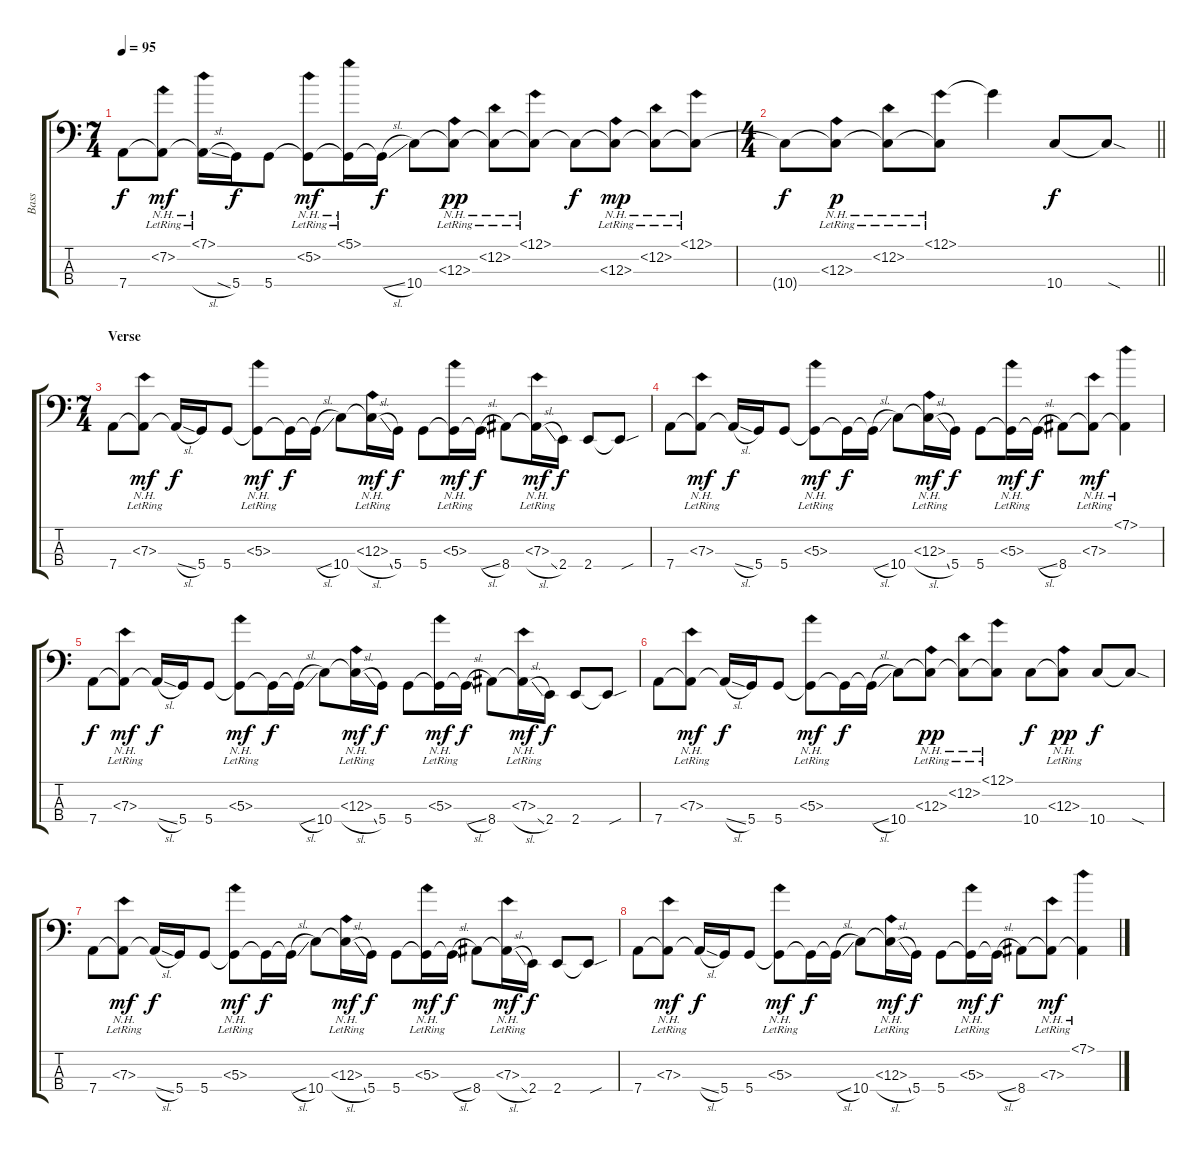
\track ("Bass" "Bass") {instrument electricbassfinger}
\staff {score tabs}
\tuning (G2 D2 A1 D1) {hide}
\ts (7 4)
\tempo 95
\clef f4
\ks c
7.4.8{dy f} (7.2{nh lr} 7.4{t}).8{dy mf} (7.1{nh lr} 7.4{sl t}).16 5.4.16{dy f} 5.4.8 (5.2{nh lr} 5.4{t}).8{dy mf} (5.1{nh lr} 5.4{t}).16 5.4{sl t}.16{dy f} 10.4.8 (12.3{nh lr} 10.4{t}).8{dy pp} (12.2{nh lr} 10.4{t}).8 (12.1{nh lr} 10.4{t}).8 10.4{t}.8{dy f} (12.3{nh lr} 10.4{t}).8{dy mp} (12.2{nh lr} 10.4{t}).8 (12.1{nh lr} 10.4{t}).8 |
\ts (4 4)
\barLineRight lightlight
10.4{t}.8{dy f} (12.3{nh lr} 10.4{t}).8{dy p} (12.2{nh lr} 10.4{t}).8 (12.1{nh lr} 10.4{t}).8 12.1{t}.4 10.4.8{dy f} 10.4{sod t}.8 |
\ts (7 4)
\section ("" "Verse")
7.4.8 (7.3{nh lr} 7.4{t}).8{dy mf} 7.4{sl t}.16{dy f} 5.4.16 5.4.8 (5.3{nh lr} 5.4{t}).8{dy mf} 5.4{t}.16{dy f} 5.4{sl t}.16 10.4.8 (12.3{nh lr} 10.4{sl t}).16{dy mf} 5.4.16{dy f} 5.4.8 (5.3{nh lr} 5.4{t}).16{dy mf} 5.4{sl t}.16{dy f} 8.4.8 (7.3{nh lr} 8.4{sl t}).16{dy mf} 2.4.16{dy f} 2.4.8 2.4{sou t}.8 |
7.4.8 (7.3{nh lr} 7.4{t}).8{dy mf} 7.4{sl t}.16{dy f} 5.4.16 5.4.8 (5.3{nh lr} 5.4{t}).8{dy mf} 5.4{t}.16{dy f} 5.4{sl t}.16 10.4.8 (12.3{nh lr} 10.4{sl t}).16{dy mf} 5.4.16{dy f} 5.4.8 (5.3{nh lr} 5.4{t}).16{dy mf} 5.4{sl t}.16{dy f} 8.4.8 (7.3{nh lr} 8.4{t}).8{dy mf} (7.1{nh lr} 8.4{t}).4 |
7.4.8{dy f} (7.3{nh lr} 7.4{t}).8{dy mf} 7.4{sl t}.16{dy f} 5.4.16 5.4.8 (5.3{nh lr} 5.4{t}).8{dy mf} 5.4{t}.16{dy f} 5.4{sl t}.16 10.4.8 (12.3{nh lr} 10.4{sl t}).16{dy mf} 5.4.16{dy f} 5.4.8 (5.3{nh lr} 5.4{t}).16{dy mf} 5.4{sl t}.16{dy f} 8.4.8 (7.3{nh lr} 8.4{sl t}).16{dy mf} 2.4.16{dy f} 2.4.8 2.4{sou t}.8 |
7.4.8 (7.3{nh lr} 7.4{t}).8{dy mf} 7.4{sl t}.16{dy f} 5.4.16 5.4.8 (5.3{nh lr} 5.4{t}).8{dy mf} 5.4{t}.16{dy f} 5.4{sl t}.16 10.4.8 (12.3{nh lr} 10.4{t}).8{dy pp} (12.2{nh lr} 10.4{t}).8 (12.1{nh lr} 10.4{t}).8 10.4.8{dy f} (12.3{nh lr} 10.4{t}).8{dy pp} 10.4.8{dy f} 10.4{sod t}.8 |
7.4.8 (7.3{nh lr} 7.4{t}).8{dy mf} 7.4{sl t}.16{dy f} 5.4.16 5.4.8 (5.3{nh lr} 5.4{t}).8{dy mf} 5.4{t}.16{dy f} 5.4{sl t}.16 10.4.8 (12.3{nh lr} 10.4{sl t}).16{dy mf} 5.4.16{dy f} 5.4.8 (5.3{nh lr} 5.4{t}).16{dy mf} 5.4{sl t}.16{dy f} 8.4.8 (7.3{nh lr} 8.4{sl t}).16{dy mf} 2.4.16{dy f} 2.4.8 2.4{sou t}.8 |
7.4.8 (7.3{nh lr} 7.4{t}).8{dy mf} 7.4{sl t}.16{dy f} 5.4.16 5.4.8 (5.3{nh lr} 5.4{t}).8{dy mf} 5.4{t}.16{dy f} 5.4{sl t}.16 10.4.8 (12.3{nh lr} 10.4{sl t}).16{dy mf} 5.4.16{dy f} 5.4.8 (5.3{nh lr} 5.4{t}).16{dy mf} 5.4{sl t}.16{dy f} 8.4.8 (7.3{nh lr} 8.4{t}).8{dy mf} (7.1{nh lr} 8.4{t}).4
